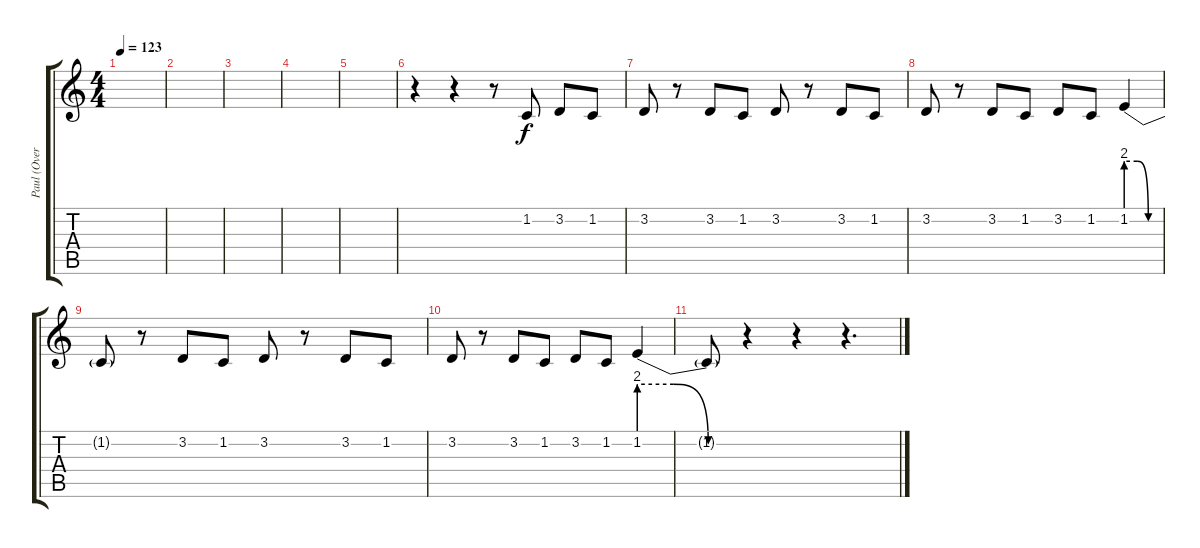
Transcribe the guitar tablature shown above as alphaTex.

\track ("Paul (Overdub)" "Paul (Over") {instrument pizzicatostrings}
\staff {score tabs}
\tuning (E4 B3 G3 D3 A2 E2) {hide}
\ts (4 4)
\tempo 123
\clef g2
\ks c
|
|
|
|
|
r.4 r.4 r.8 1.2.8 3.2.8 1.2.8 |
3.2.8 r.8 3.2.8 1.2.8 3.2.8 r.8 3.2.8 1.2.8 |
3.2.8 r.8 3.2.8 1.2.8 3.2.8 1.2.8 1.2{be (custom 0 8 20 8 40 0 60 0)}.4 |
1.2{t}.8 r.8 3.2.8 1.2.8 3.2.8 r.8 3.2.8 1.2.8 |
3.2.8 r.8 3.2.8 1.2.8 3.2.8 1.2.8 1.2{be (custom 0 8 20 8 40 0 60 0)}.4 |
1.2{t}.8 r.4 r.4 r.4{d}
